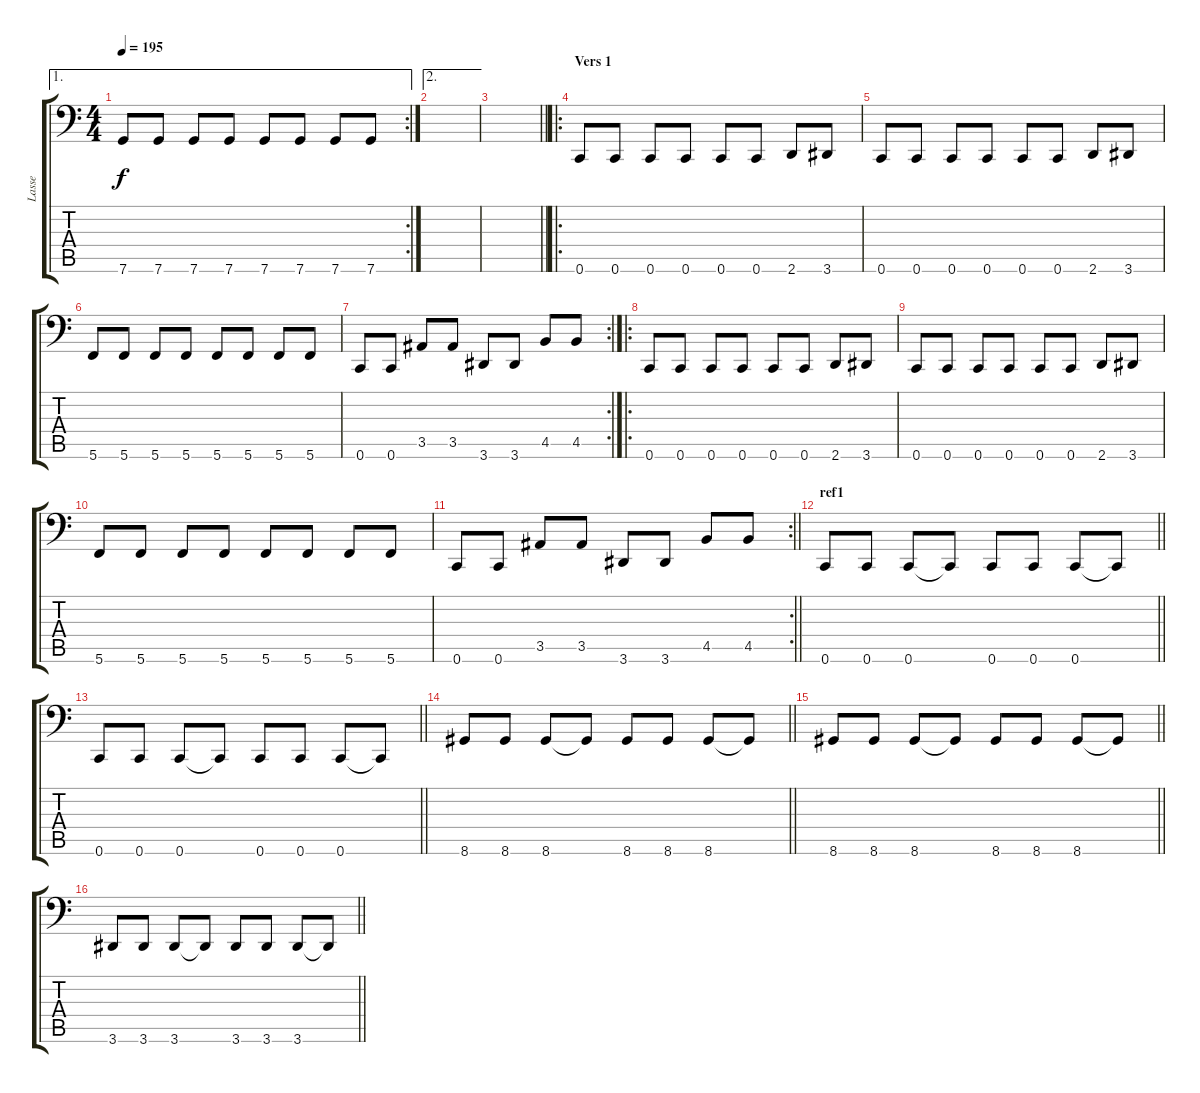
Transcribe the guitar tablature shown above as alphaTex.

\track ("Lasse" "Lasse") {instrument electricbasspick}
\staff {score tabs}
\tuning (D3 A2 F2 C2 G1 C1) {hide}
\ae 1
\rc 2
\ts (4 4)
\tempo 195
\clef f4
\ks c
7.6.8{dy f} 7.6.8 7.6.8 7.6.8 7.6.8 7.6.8 7.6.8 7.6.8 |
\ae 2
|
\barLineRight lightlight
|
\ro
\section ("" "Vers 1")
0.6.8 0.6.8 0.6.8 0.6.8 0.6.8 0.6.8 2.6.8 3.6.8 |
0.6.8 0.6.8 0.6.8 0.6.8 0.6.8 0.6.8 2.6.8 3.6.8 |
5.6.8 5.6.8 5.6.8 5.6.8 5.6.8 5.6.8 5.6.8 5.6.8 |
\rc 2
0.6.8 0.6.8 3.5.8 3.5.8 3.6.8 3.6.8 4.5.8 4.5.8 |
\ro
0.6.8 0.6.8 0.6.8 0.6.8 0.6.8 0.6.8 2.6.8 3.6.8 |
0.6.8 0.6.8 0.6.8 0.6.8 0.6.8 0.6.8 2.6.8 3.6.8 |
5.6.8 5.6.8 5.6.8 5.6.8 5.6.8 5.6.8 5.6.8 5.6.8 |
\rc 2
\barLineRight lightlight
0.6.8 0.6.8 3.5.8 3.5.8 3.6.8 3.6.8 4.5.8 4.5.8 |
\section ("" "ref1")
\barLineRight lightlight
0.6.8 0.6.8 0.6.8 0.6{t}.8 0.6.8 0.6.8 0.6.8 0.6{t}.8 |
\barLineRight lightlight
0.6.8 0.6.8 0.6.8 0.6{t}.8 0.6.8 0.6.8 0.6.8 0.6{t}.8 |
\barLineRight lightlight
8.6.8 8.6.8 8.6.8 8.6{t}.8 8.6.8 8.6.8 8.6.8 8.6{t}.8 |
\barLineRight lightlight
8.6.8 8.6.8 8.6.8 8.6{t}.8 8.6.8 8.6.8 8.6.8 8.6{t}.8 |
\barLineRight lightlight
3.6.8 3.6.8 3.6.8 3.6{t}.8 3.6.8 3.6.8 3.6.8 3.6{t}.8
